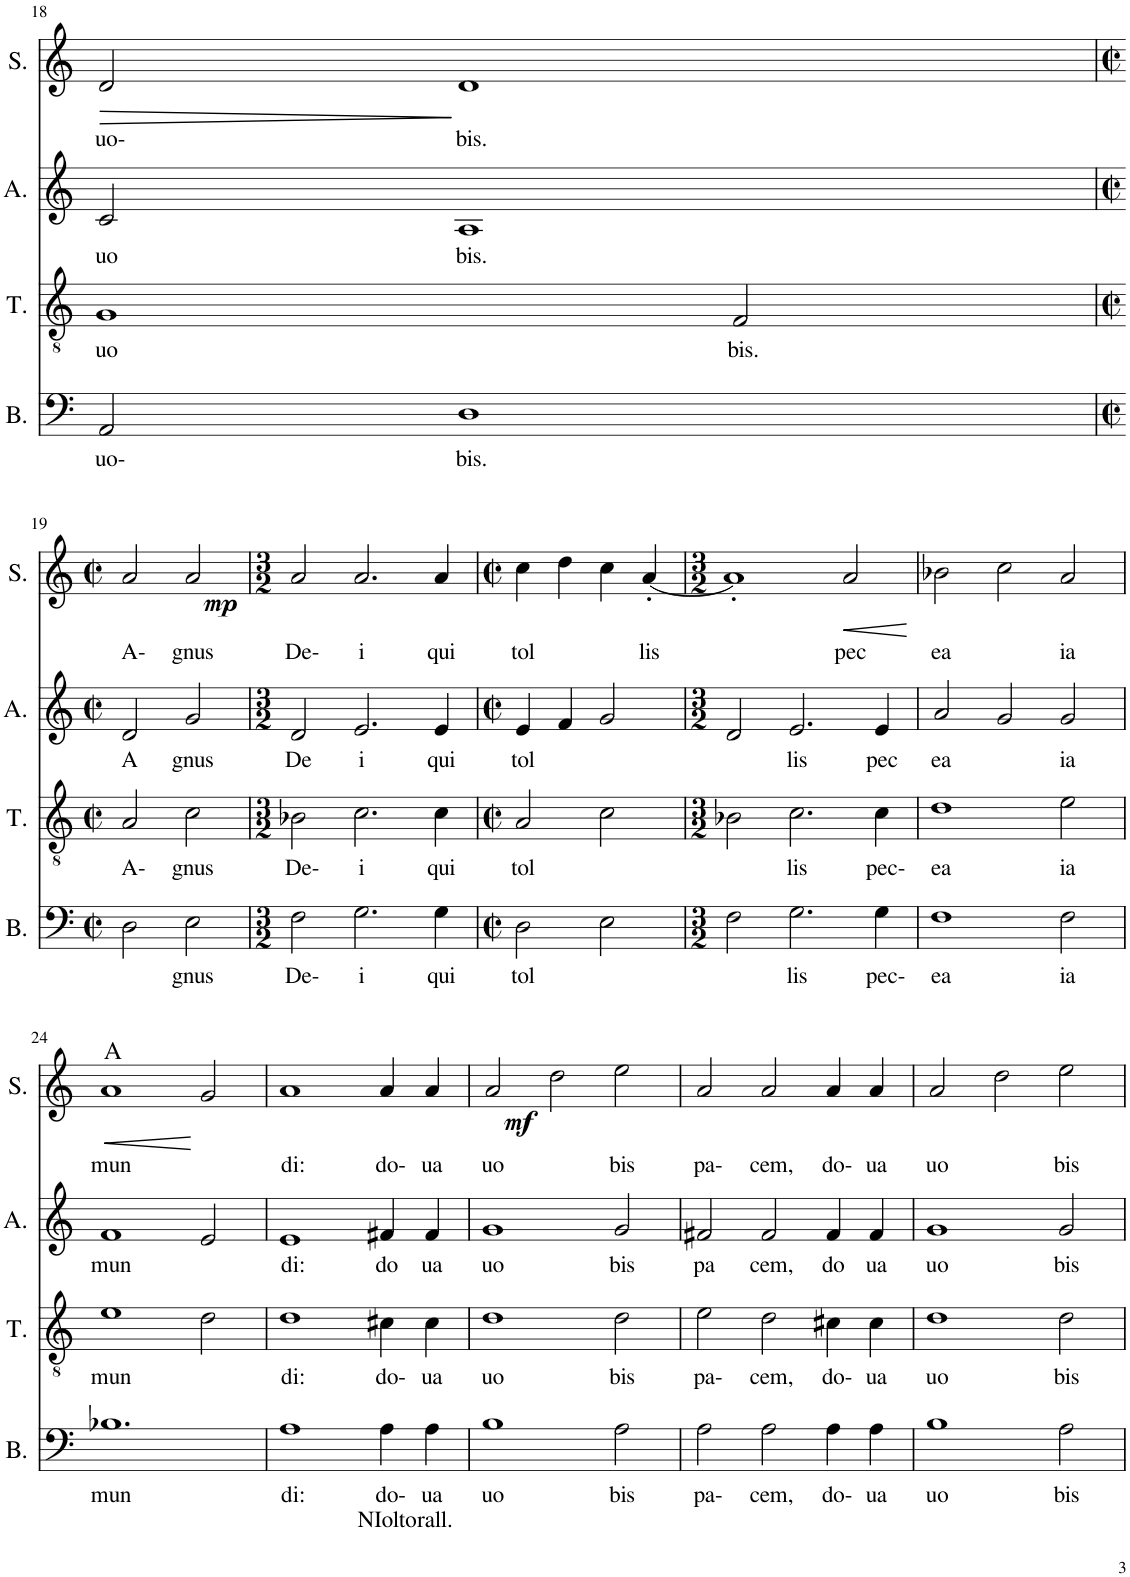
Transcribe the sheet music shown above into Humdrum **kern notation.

**kern	**text	**text	**kern	**text	**kern	**text	**kern	**text	**dynam	**harte
*part4	*part4	*part4	*part3	*part3	*part2	*part2	*part1	*part1	*part1	*part1
*staff4	*staff4	*staff4	*staff3	*staff3	*staff2	*staff2	*staff1	*staff1	*staff1	*
*I"Bass	*	*	*I"Tenor	*	*I"Alto	*	*I"Soprano	*	*	*
*I'B.	*	*	*I'T.	*	*I'A.	*	*I'S.	*	*	*
!!LO:PB:g=z
*clefF4	*	*	*clefGv2	*	*clefG2	*	*clefG2	*	*	*
*k[]	*	*	*k[]	*	*k[]	*	*k[]	*	*	*
*M3/2	*	*	*M3/2	*	*M3/2	*	*M3/2	*	*	*
=18	=18	=18	=18	=18	=18	=18	=18	=18	=18	=18
!	!LO:LY:b	!	!	!LO:LY:b	!	!LO:LY:b	!	!LO:LY:b	!LO:HP:b	!
2AA/	uo-	.	1G	uo	2c/	uo	2d/	uo-	>	.
!	!LO:LY:b	!	!	!	!	!LO:LY:b	!	!LO:LY:b	!	!
1D	bis.	.	.	.	1A	bis.	1d	bis.	]	.
!	!	!	!	!LO:LY:b	!	!	!	!	!	!
.	.	.	2F/	bis.	.	.	.	.	.	.
!!LO:LB:g=z
=19	=19	=19	=19	=19	=19	=19	=19	=19	=19	=19
*M4/4	*	*	*M4/4	*	*M4/4	*	*M4/4	*	*	*
*met(c|)	*	*	*met(c|)	*	*met(c|)	*	*met(c|)	*	*	*
!	!	!	!	!LO:LY:b	!	!LO:LY:b	!	!LO:LY:b	!LO:DY:b	!
2D\	.	.	2A/	A-	2d/	A	2a/	A-	mp	.
!	!LO:LY:b	!	!	!LO:LY:b	!	!LO:LY:b	!	!LO:LY:b	!	!
2E\	gnus	.	2c\	gnus	2g/	gnus	2a/	gnus	.	.
=20	=20	=20	=20	=20	=20	=20	=20	=20	=20	=20
*M3/2	*	*	*M3/2	*	*M3/2	*	*M3/2	*	*	*
!	!LO:LY:b	!	!	!LO:LY:b	!	!LO:LY:b	!	!LO:LY:b	!	!
2F\	De-	.	2B-X\	De-	2d/	De	2a/	De-	.	.
!	!LO:LY:b	!	!	!LO:LY:b	!	!LO:LY:b	!	!LO:LY:b	!	!
2.G\	i	.	2.c\	i	2.e/	i	2.a/	i	.	.
!	!LO:LY:b	!	!	!LO:LY:b	!	!LO:LY:b	!	!LO:LY:b	!	!
4G\	qui	.	4c\	qui	4e/	qui	4a/	qui	.	.
=21	=21	=21	=21	=21	=21	=21	=21	=21	=21	=21
*M4/4	*	*	*M4/4	*	*M4/4	*	*M4/4	*	*	*
*met(c|)	*	*	*met(c|)	*	*met(c|)	*	*met(c|)	*	*	*
!	!LO:LY:b	!	!	!LO:LY:b	!	!LO:LY:b	!	!LO:LY:b	!	!
2D\	tol	.	2A/	tol	4e/	tol	4cc\	tol	.	.
.	.	.	.	.	4f/	.	4dd\	.	.	.
2E\	.	.	2c\	.	2g/	.	4cc\	.	.	.
!	!	!	!	!	!	!	!	!LO:LY:b	!	!
.	.	.	.	.	.	.	[4a'/	lis	.	.
=22	=22	=22	=22	=22	=22	=22	=22	=22	=22	=22
*M3/2	*	*	*M3/2	*	*M3/2	*	*M3/2	*	*	*
2F\	.	.	2B-X\	.	2d/	.	1a']	.	.	.
!	!LO:LY:b	!	!	!LO:LY:b	!	!LO:LY:b	!	!	!	!
2.G\	lis	.	2.c\	lis	2.e/	lis	.	.	.	.
!	!	!	!	!	!	!	!	!LO:LY:b	!LO:HP:b	!
.	.	.	.	.	.	.	2a/	pec	<	.
!	!LO:LY:b	!	!	!LO:LY:b	!	!LO:LY:b	!	!	!	!
4G\	pec-	.	4c\	pec-	4e/	pec	.	.	.	.
.	.	.	.	.	.	.	.	.	[	.
=23	=23	=23	=23	=23	=23	=23	=23	=23	=23	=23
!	!LO:LY:b	!	!	!LO:LY:b	!	!LO:LY:b	!	!LO:LY:b	!	!
1F	ea	.	1d	ea	2a/	ea	2b-X\	ea	.	.
.	.	.	.	.	2g/	.	2cc\	.	.	.
!	!LO:LY:b	!	!	!LO:LY:b	!	!LO:LY:b	!	!LO:LY:b	!	!
2F\	ia	.	2e\	ia	2g/	ia	2a/	ia	.	.
!!LO:LB:g=z
=24	=24	=24	=24	=24	=24	=24	=24	=24	=24	=24
!	!LO:LY:b	!	!	!LO:LY:b	!	!LO:LY:b	!	!LO:LY:b	!LO:HP:b	!
1.B-X	mun	.	1e	mun	1f	mun	1a	mun	<	A:maj
.	.	.	2d\	.	2e/	.	2g/	.	[	.
=25	=25	=25	=25	=25	=25	=25	=25	=25	=25	=25
!	!LO:LY:b	!	!	!LO:LY:b	!	!LO:LY:b	!	!LO:LY:b	!	!
1A	di:	.	1d	di:	1e	di:	1a	di:	.	.
!	!LO:LY:b	!LO:LY:b	!	!LO:LY:b	!	!LO:LY:b	!	!LO:LY:b	!LO:DY:b	!
4A\	do-	NIolto	4c#X\	do-	4f#X/	do	4a/	do-	mf	.
!	!LO:LY:b	!LO:LY:b	!	!LO:LY:b	!	!LO:LY:b	!	!LO:LY:b	!	!
4A\	ua	rall.	4c#\	ua	4f#/	ua	4a/	ua	.	.
=26	=26	=26	=26	=26	=26	=26	=26	=26	=26	=26
!	!LO:LY:b	!	!	!LO:LY:b	!	!LO:LY:b	!	!LO:LY:b	!	!
1B	uo	.	1d	uo	1g	uo	2a/	uo	.	.
.	.	.	.	.	.	.	2dd\	.	.	.
!	!LO:LY:b	!	!	!LO:LY:b	!	!LO:LY:b	!	!LO:LY:b	!	!
2A\	bis	.	2d\	bis	2g/	bis	2ee\	bis	.	.
=27	=27	=27	=27	=27	=27	=27	=27	=27	=27	=27
!	!LO:LY:b	!	!	!LO:LY:b	!	!LO:LY:b	!	!LO:LY:b	!	!
2A\	pa-	.	2e\	pa-	2f#X/	pa	2a/	pa-	.	.
!	!LO:LY:b	!	!	!LO:LY:b	!	!LO:LY:b	!	!LO:LY:b	!	!
2A\	cem,	.	2d\	cem,	2f#/	cem,	2a/	cem,	.	.
!	!LO:LY:b	!	!	!LO:LY:b	!	!LO:LY:b	!	!LO:LY:b	!	!
4A\	do-	.	4c#X\	do-	4f#/	do	4a/	do-	.	.
!	!LO:LY:b	!	!	!LO:LY:b	!	!LO:LY:b	!	!LO:LY:b	!	!
4A\	ua	.	4c#\	ua	4f#/	ua	4a/	ua	.	.
=28	=28	=28	=28	=28	=28	=28	=28	=28	=28	=28
!	!LO:LY:b	!	!	!LO:LY:b	!	!LO:LY:b	!	!LO:LY:b	!	!
1B	uo	.	1d	uo	1g	uo	2a/	uo	.	.
.	.	.	.	.	.	.	2dd\	.	.	.
!	!LO:LY:b	!	!	!LO:LY:b	!	!LO:LY:b	!	!LO:LY:b	!	!
2A\	bis	.	2d\	bis	2g/	bis	2ee\	bis	.	.
=	=	=	=	=	=	=	=	=	=	=
*-	*-	*-	*-	*-	*-	*-	*-	*-	*-	*-
